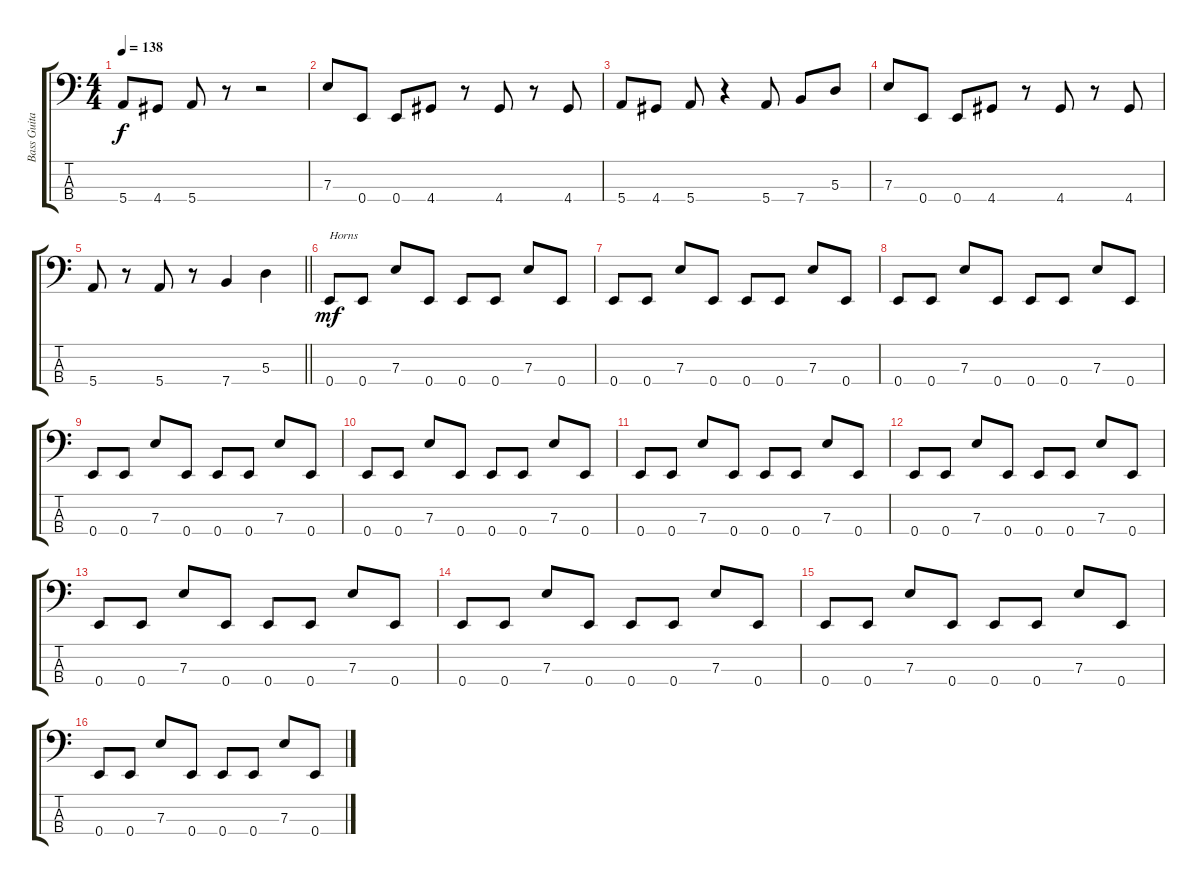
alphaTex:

\track ("Bass Guitar" "Bass Guita") {instrument electricbassfinger}
\staff {score tabs}
\tuning (G2 D2 A1 E1) {hide}
\ts (4 4)
\tempo 138
\clef f4
\ks c
5.4.8{dy f} 4.4.8 5.4.8 r.8 r.2 |
7.3.8 0.4.8 0.4.8 4.4.8 r.8 4.4.8 r.8 4.4.8 |
5.4.8 4.4.8 5.4.8 r.4 5.4.8 7.4.8 5.3.8 |
7.3.8 0.4.8 0.4.8 4.4.8 r.8 4.4.8 r.8 4.4.8 |
\barLineRight lightlight
5.4.8 r.8 5.4.8 r.8 7.4.4 5.3.4 |
0.4.8{txt "Horns" dy mf} 0.4.8 7.3.8 0.4.8 0.4.8 0.4.8 7.3.8 0.4.8 |
0.4.8 0.4.8 7.3.8 0.4.8 0.4.8 0.4.8 7.3.8 0.4.8 |
0.4.8 0.4.8 7.3.8 0.4.8 0.4.8 0.4.8 7.3.8 0.4.8 |
0.4.8 0.4.8 7.3.8 0.4.8 0.4.8 0.4.8 7.3.8 0.4.8 |
0.4.8 0.4.8 7.3.8 0.4.8 0.4.8 0.4.8 7.3.8 0.4.8 |
0.4.8 0.4.8 7.3.8 0.4.8 0.4.8 0.4.8 7.3.8 0.4.8 |
0.4.8 0.4.8 7.3.8 0.4.8 0.4.8 0.4.8 7.3.8 0.4.8 |
0.4.8 0.4.8 7.3.8 0.4.8 0.4.8 0.4.8 7.3.8 0.4.8 |
0.4.8 0.4.8 7.3.8 0.4.8 0.4.8 0.4.8 7.3.8 0.4.8 |
0.4.8 0.4.8 7.3.8 0.4.8 0.4.8 0.4.8 7.3.8 0.4.8 |
0.4.8 0.4.8 7.3.8 0.4.8 0.4.8 0.4.8 7.3.8 0.4.8
